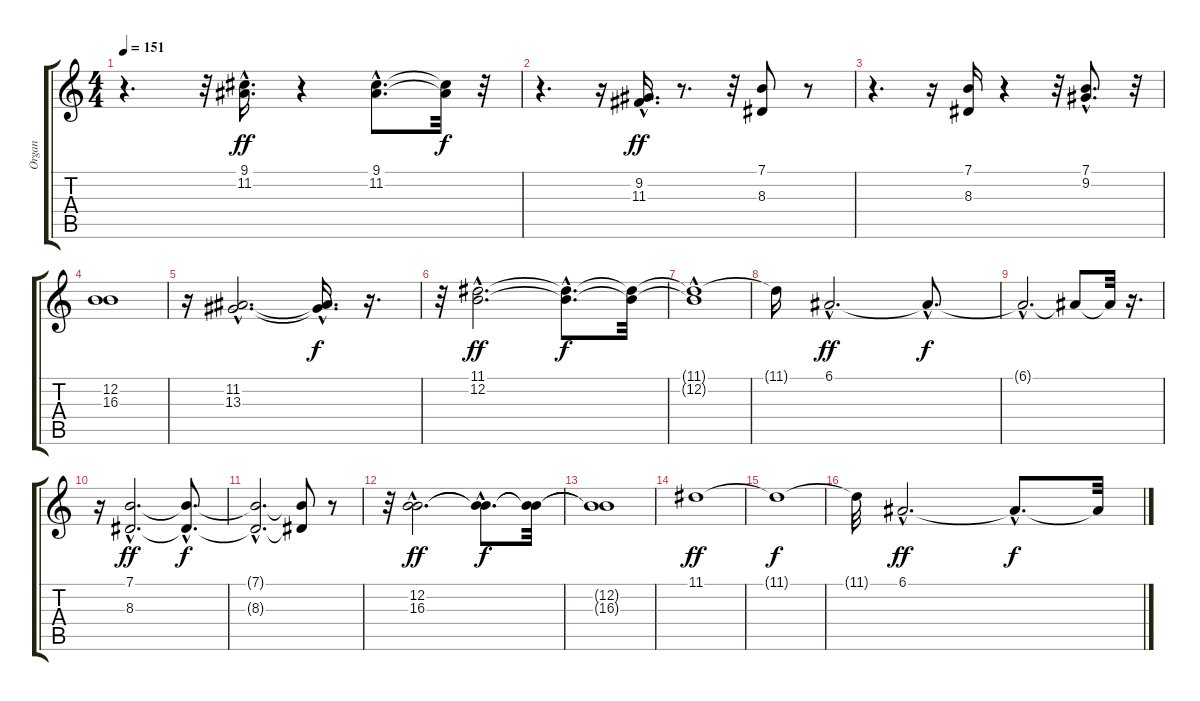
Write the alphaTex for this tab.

\track ("Organ" "Organ") {instrument percussiveorgan}
\staff {score tabs}
\tuning (E4 B3 G3 D3 A2 E2) {hide}
\ts (4 4)
\tempo 151
\clef g2
\ks c
r.4{d dy ff} r.32 (9.1{hac} 11.2{hac}).16{d} r.4 (9.1{hac} 11.2{hac}).8{d} (9.1{t} 11.2{t}).32{dy f} r.32 |
r.4{d} r.16 (9.2{hac} 11.3).16{d dy ff} r.8{d} r.32 (7.1 8.3).8 r.8 |
r.4{d} r.16 (7.1 8.3).16 r.4 r.32 (7.1{hac} 9.2).8{d} r.32 |
(12.2 16.3).1 |
r.16 (11.2{hac} 13.3{hac}).2{d} (11.2{hac t} 13.3{hac t}).16{d dy f} r.16{d} |
r.32 (11.1{hac} 12.2{hac}).2{d dy ff} (11.1{hac t} 12.2{hac t}).8{d dy f} (11.1{t} 12.2{t}).32 |
(11.1{t} 12.2{hac t}).1 |
11.1{t}.16 6.1{hac}.2{d dy ff} 6.1{hac t}.8{d dy f} |
6.1{hac t}.2{d} 6.1{t}.8 6.1{t}.32 r.16{d} |
r.16 (7.1{hac} 8.3{hac}).2{d dy ff} (7.1{hac t} 8.3{hac t}).8{d dy f} |
(7.1{hac t} 8.3{hac t}).2{d} (7.1{t} 8.3{t}).8 r.8 |
r.32 (12.2{hac} 16.3{hac}).2{d dy ff} (12.2{hac t} 16.3{hac t}).8{d dy f} (12.2{t} 16.3{t}).32 |
(12.2{t} 16.3{t}).1 |
11.1.1{dy ff} |
11.1{t}.1{dy f} |
11.1{t}.32 6.1{hac}.2{d dy ff} 6.1{hac t}.8{d dy f} 6.1{t}.32
